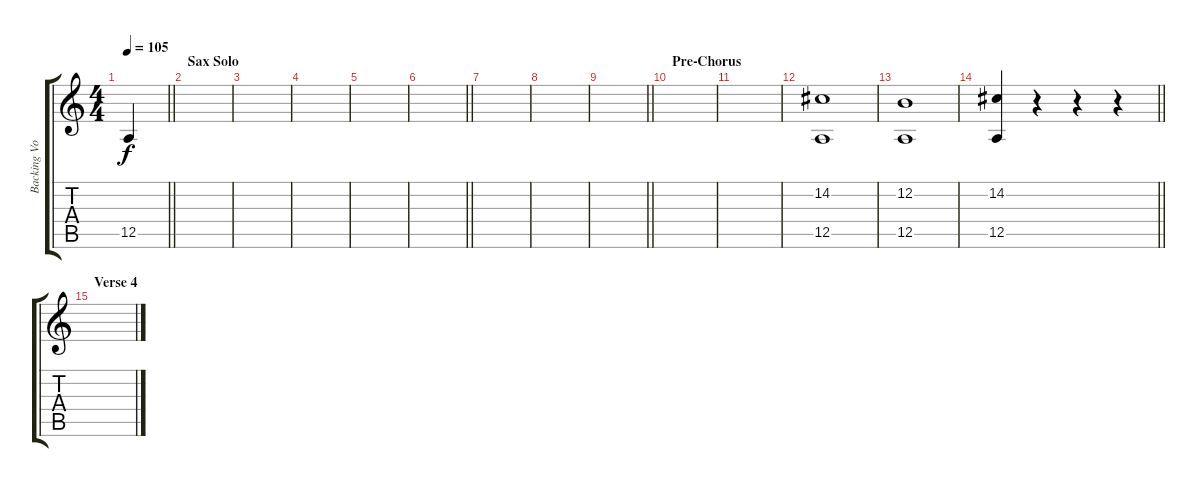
\track ("Backing Vocals" "Backing Vo") {instrument pad4choir}
\staff {score tabs}
\tuning (E4 B3 G3 D3 A2 E2) {hide}
\ts (4 4)
\tempo 105
\clef g2
\barLineRight lightlight
\ks c
12.5{t}.4{dy f} |
\section ("" "Sax Solo")
|
|
|
|
\barLineRight lightlight
|
|
|
\barLineRight lightlight
|
\section ("" "Pre-Chorus")
|
|
(14.2 12.5).1 |
(12.2 12.5).1 |
\barLineRight lightlight
(14.2 12.5).4 r.4 r.4 r.4 |
\section ("" "Verse 4")
